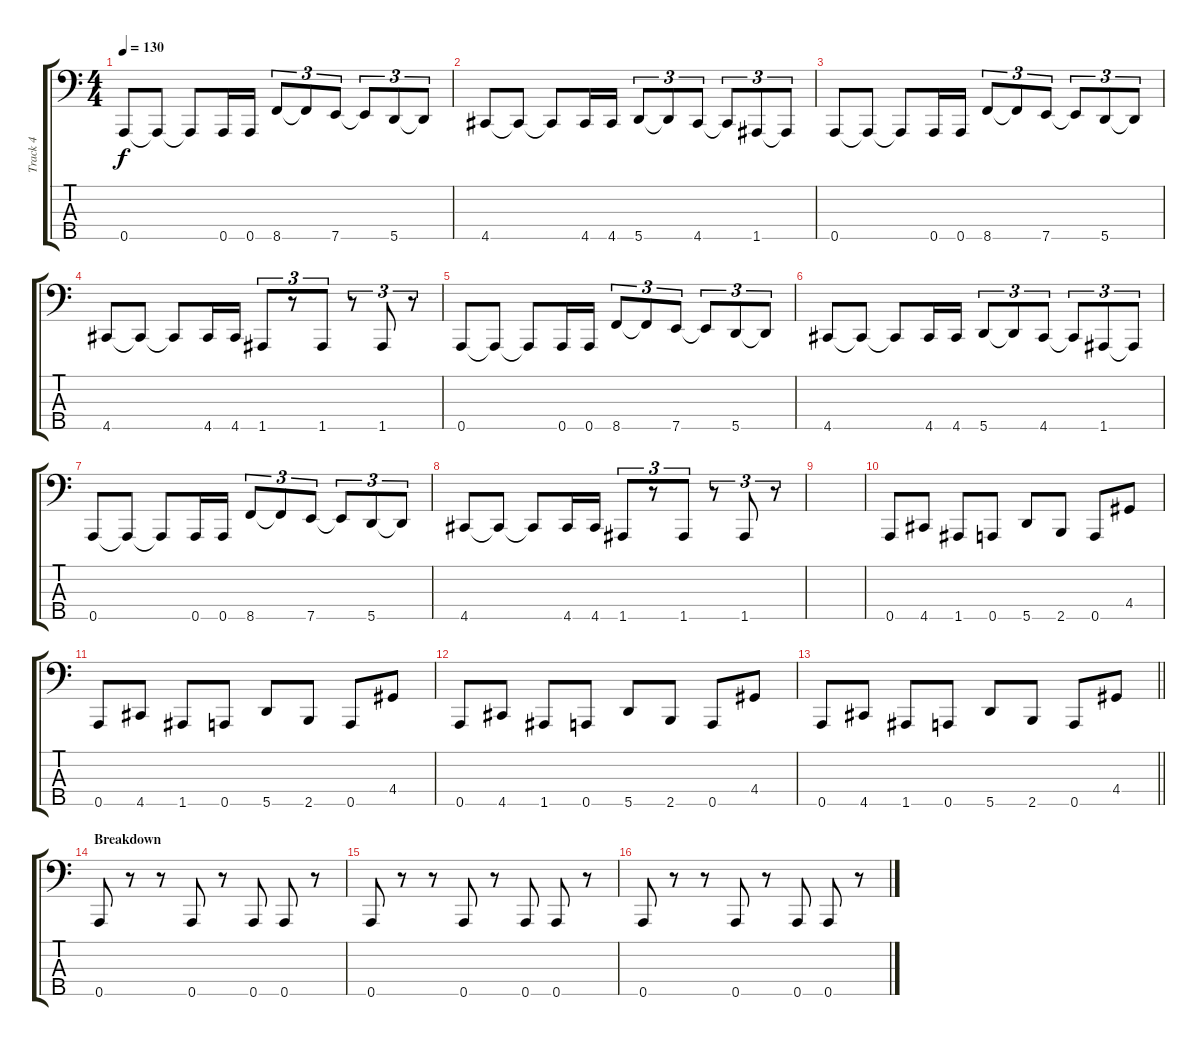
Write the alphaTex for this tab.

\track ("Track 4" "Track 4") {instrument electricbasspick}
\staff {score tabs}
\tuning (G2 D2 A1 E1 A0) {hide}
\ts (4 4)
\tempo 130
\clef f4
\ks c
0.5.8{dy f} 0.5{t}.8 0.5{t}.8 0.5.16 0.5.16 8.5.8{tu (3 2)} 8.5{t}.8{tu (3 2)} 7.5.8{tu (3 2)} 7.5{t}.8{tu (3 2)} 5.5.8{tu (3 2)} 5.5{t}.8{tu (3 2)} |
4.5.8 4.5{t}.8 4.5{t}.8 4.5.16 4.5.16 5.5.8{tu (3 2)} 5.5{t}.8{tu (3 2)} 4.5.8{tu (3 2)} 4.5{t}.8{tu (3 2)} 1.5.8{tu (3 2)} 1.5{t}.8{tu (3 2)} |
0.5.8 0.5{t}.8 0.5{t}.8 0.5.16 0.5.16 8.5.8{tu (3 2)} 8.5{t}.8{tu (3 2)} 7.5.8{tu (3 2)} 7.5{t}.8{tu (3 2)} 5.5.8{tu (3 2)} 5.5{t}.8{tu (3 2)} |
4.5.8 4.5{t}.8 4.5{t}.8 4.5.16 4.5.16 1.5.8{tu (3 2)} r.8{tu (3 2)} 1.5.8{tu (3 2)} r.8{tu (3 2)} 1.5.8{tu (3 2)} r.8{tu (3 2)} |
0.5.8 0.5{t}.8 0.5{t}.8 0.5.16 0.5.16 8.5.8{tu (3 2)} 8.5{t}.8{tu (3 2)} 7.5.8{tu (3 2)} 7.5{t}.8{tu (3 2)} 5.5.8{tu (3 2)} 5.5{t}.8{tu (3 2)} |
4.5.8 4.5{t}.8 4.5{t}.8 4.5.16 4.5.16 5.5.8{tu (3 2)} 5.5{t}.8{tu (3 2)} 4.5.8{tu (3 2)} 4.5{t}.8{tu (3 2)} 1.5.8{tu (3 2)} 1.5{t}.8{tu (3 2)} |
0.5.8 0.5{t}.8 0.5{t}.8 0.5.16 0.5.16 8.5.8{tu (3 2)} 8.5{t}.8{tu (3 2)} 7.5.8{tu (3 2)} 7.5{t}.8{tu (3 2)} 5.5.8{tu (3 2)} 5.5{t}.8{tu (3 2)} |
4.5.8 4.5{t}.8 4.5{t}.8 4.5.16 4.5.16 1.5.8{tu (3 2)} r.8{tu (3 2)} 1.5.8{tu (3 2)} r.8{tu (3 2)} 1.5.8{tu (3 2)} r.8{tu (3 2)} |
|
0.5.8 4.5.8 1.5.8 0.5.8 5.5.8 2.5.8 0.5.8 4.4.8 |
0.5.8 4.5.8 1.5.8 0.5.8 5.5.8 2.5.8 0.5.8 4.4.8 |
0.5.8 4.5.8 1.5.8 0.5.8 5.5.8 2.5.8 0.5.8 4.4.8 |
\barLineRight lightlight
0.5.8 4.5.8 1.5.8 0.5.8 5.5.8 2.5.8 0.5.8 4.4.8 |
\section ("" "Breakdown")
0.5.8 r.8 r.8 0.5.8 r.8 0.5.8 0.5.8 r.8 |
0.5.8 r.8 r.8 0.5.8 r.8 0.5.8 0.5.8 r.8 |
0.5.8 r.8 r.8 0.5.8 r.8 0.5.8 0.5.8 r.8
